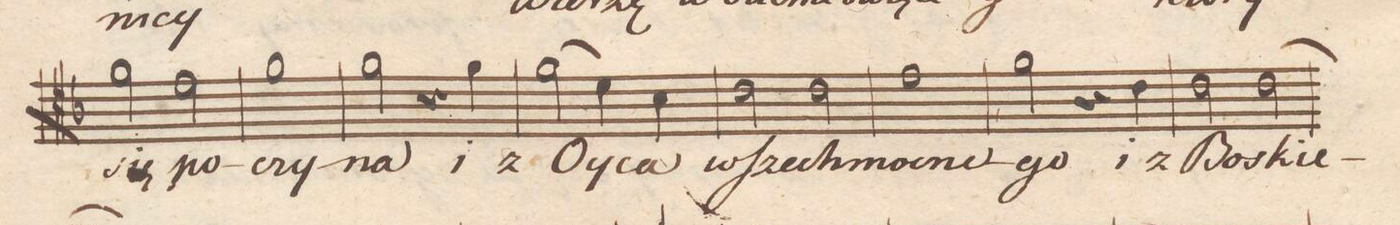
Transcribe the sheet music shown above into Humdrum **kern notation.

**kern	**text	**dynam
*I"Tenore	*	*
*clefC4	*	*
*k[b-]	*	*
*met(c|)	*	*
*M2/2	*	*
2f\	się	.
2e\	po-	.
=128	=128	=128
1f	-czy-	.
=129	=129	=129
2f\	-na	.
4r	.	.
4f\	i	.
=130	=130	=130
(2f\	z_Oy-	.
4d\)	.	.
4B-\	-ca	.
=131	=131	=131
2c\	wʃzech-	.
2c\	-moc-	.
=132	=132	=132
1e	-ne-	.
=133	=133	=133
2f\	-go	.
4r	.	.
4c\	i	.
=134	=134	=134
2c\	z_Bos-	.
[2c\	-kie-	.
=135	=135	=135
*-	*-	*-
